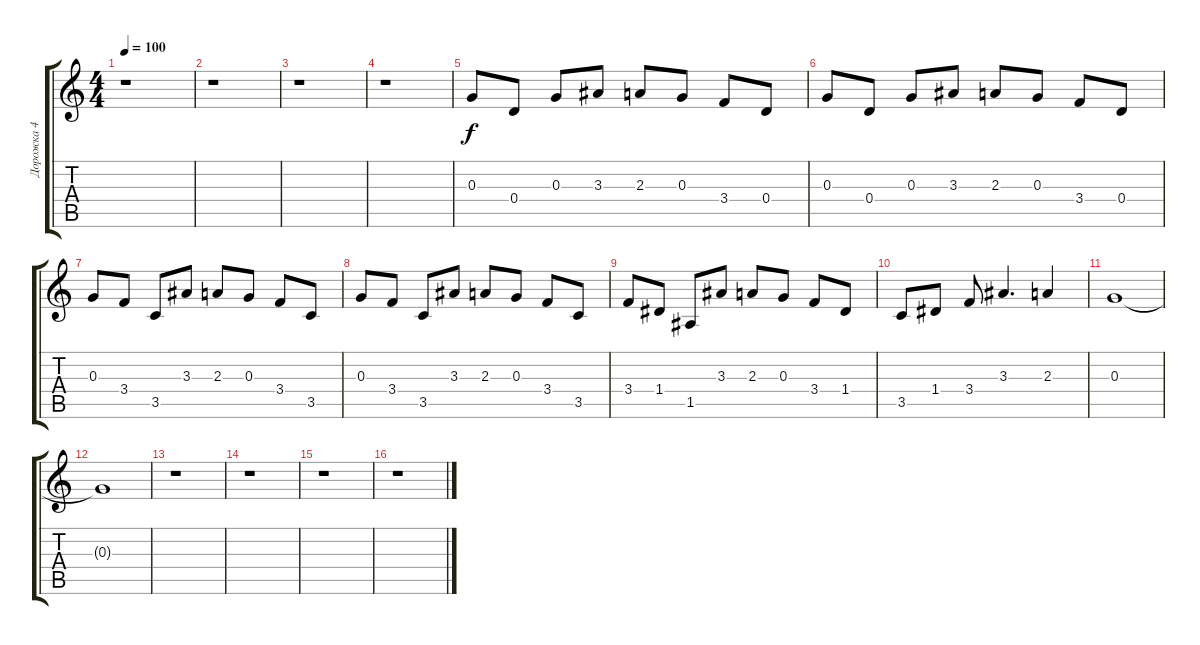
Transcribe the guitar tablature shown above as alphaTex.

\track ("Дорожка 4" "Дорожка 4") {instrument acousticguitarsteel}
\staff {score tabs}
\tuning (E4 B3 G3 D3 A2 E2) {hide}
\ts (4 4)
\tempo 100
\clef g2
\ks c
r.1{dy f} |
r.1 |
r.1 |
r.1 |
0.3.8 0.4.8 0.3.8 3.3.8 2.3.8 0.3.8 3.4.8 0.4.8 |
0.3.8 0.4.8 0.3.8 3.3.8 2.3.8 0.3.8 3.4.8 0.4.8 |
0.3.8 3.4.8 3.5.8 3.3.8 2.3.8 0.3.8 3.4.8 3.5.8 |
0.3.8 3.4.8 3.5.8 3.3.8 2.3.8 0.3.8 3.4.8 3.5.8 |
3.4.8 1.4.8 1.5.8 3.3.8 2.3.8 0.3.8 3.4.8 1.4.8 |
3.5.8 1.4.8 3.4.8 3.3.4{d} 2.3.4 |
0.3.1 |
0.3{t}.1 |
r.1 |
r.1 |
r.1 |
r.1
